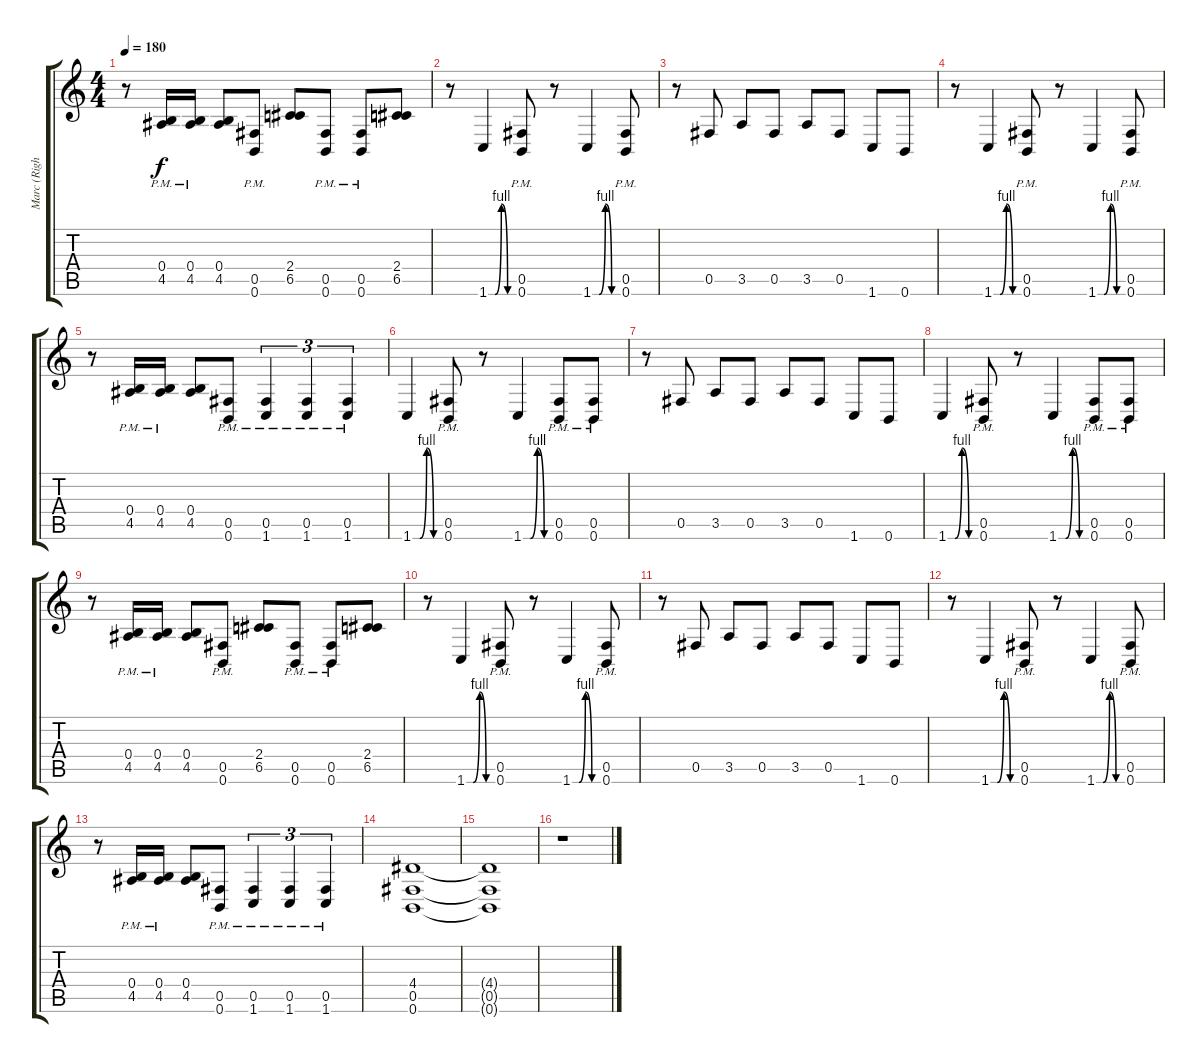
\track ("Marc (Right)" "Marc (Righ") {instrument distortionguitar}
\staff {score tabs}
\tuning (Db4 Ab3 E3 B2 Gb2 B1) {hide}
\ts (4 4)
\tempo 180
\clef g2
\ks c
r.8{dy f} (0.4{pm} 4.5{pm}).16 (0.4{pm} 4.5{pm}).16 (0.4 4.5).8 (0.5{pm} 0.6{pm}).8 (2.4 6.5).8 (0.5{pm} 0.6{pm}).8 (0.5{pm} 0.6{pm}).8 (2.4 6.5).8 |
r.8 1.6{be (custom 0 0 15 0 30 4 45 0 60 0)}.4 (0.5{pm} 0.6{pm}).8 r.8 1.6{be (custom 0 0 15 0 30 4 45 0 60 0)}.4 (0.5{pm} 0.6{pm}).8 |
r.8 0.5.8 3.5.8 0.5.8 3.5.8 0.5.8 1.6.8 0.6.8 |
r.8 1.6{be (custom 0 0 15 0 30 4 45 0 60 0)}.4 (0.5{pm} 0.6{pm}).8 r.8 1.6{be (custom 0 0 15 0 30 4 45 0 60 0)}.4 (0.5{pm} 0.6{pm}).8 |
r.8 (0.4{pm} 4.5{pm}).16 (0.4{pm} 4.5{pm}).16 (0.4 4.5).8 (0.5{pm} 0.6{pm}).8 (0.5{pm} 1.6{pm}).4{tu (3 2)} (0.5{pm} 1.6{pm}).4{tu (3 2)} (0.5{pm} 1.6{pm}).4{tu (3 2)} |
1.6{be (custom 0 0 15 0 30 4 45 0 60 0)}.4 (0.5{pm} 0.6{pm}).8 r.8 1.6{be (custom 0 0 15 0 30 4 45 0 60 0)}.4 (0.5{pm} 0.6{pm}).8 (0.5{pm} 0.6{pm}).8 |
r.8 0.5.8 3.5.8 0.5.8 3.5.8 0.5.8 1.6.8 0.6.8 |
1.6{be (custom 0 0 15 0 30 4 45 0 60 0)}.4 (0.5{pm} 0.6{pm}).8 r.8 1.6{be (custom 0 0 15 0 30 4 45 0 60 0)}.4 (0.5{pm} 0.6{pm}).8 (0.5{pm} 0.6{pm}).8 |
r.8 (0.4{pm} 4.5{pm}).16 (0.4{pm} 4.5{pm}).16 (0.4 4.5).8 (0.5{pm} 0.6{pm}).8 (2.4 6.5).8 (0.5{pm} 0.6{pm}).8 (0.5{pm} 0.6{pm}).8 (2.4 6.5).8 |
r.8 1.6{be (custom 0 0 15 0 30 4 45 0 60 0)}.4 (0.5{pm} 0.6{pm}).8 r.8 1.6{be (custom 0 0 15 0 30 4 45 0 60 0)}.4 (0.5{pm} 0.6{pm}).8 |
r.8 0.5.8 3.5.8 0.5.8 3.5.8 0.5.8 1.6.8 0.6.8 |
r.8 1.6{be (custom 0 0 15 0 30 4 45 0 60 0)}.4 (0.5{pm} 0.6{pm}).8 r.8 1.6{be (custom 0 0 15 0 30 4 45 0 60 0)}.4 (0.5{pm} 0.6{pm}).8 |
r.8 (0.4{pm} 4.5{pm}).16 (0.4{pm} 4.5{pm}).16 (0.4 4.5).8 (0.5{pm} 0.6{pm}).8 (0.5{pm} 1.6{pm}).4{tu (3 2)} (0.5{pm} 1.6{pm}).4{tu (3 2)} (0.5{pm} 1.6{pm}).4{tu (3 2)} |
(4.4 0.5 0.6).1 |
(4.4{t} 0.5{t} 0.6{t}).1 |
r.1
